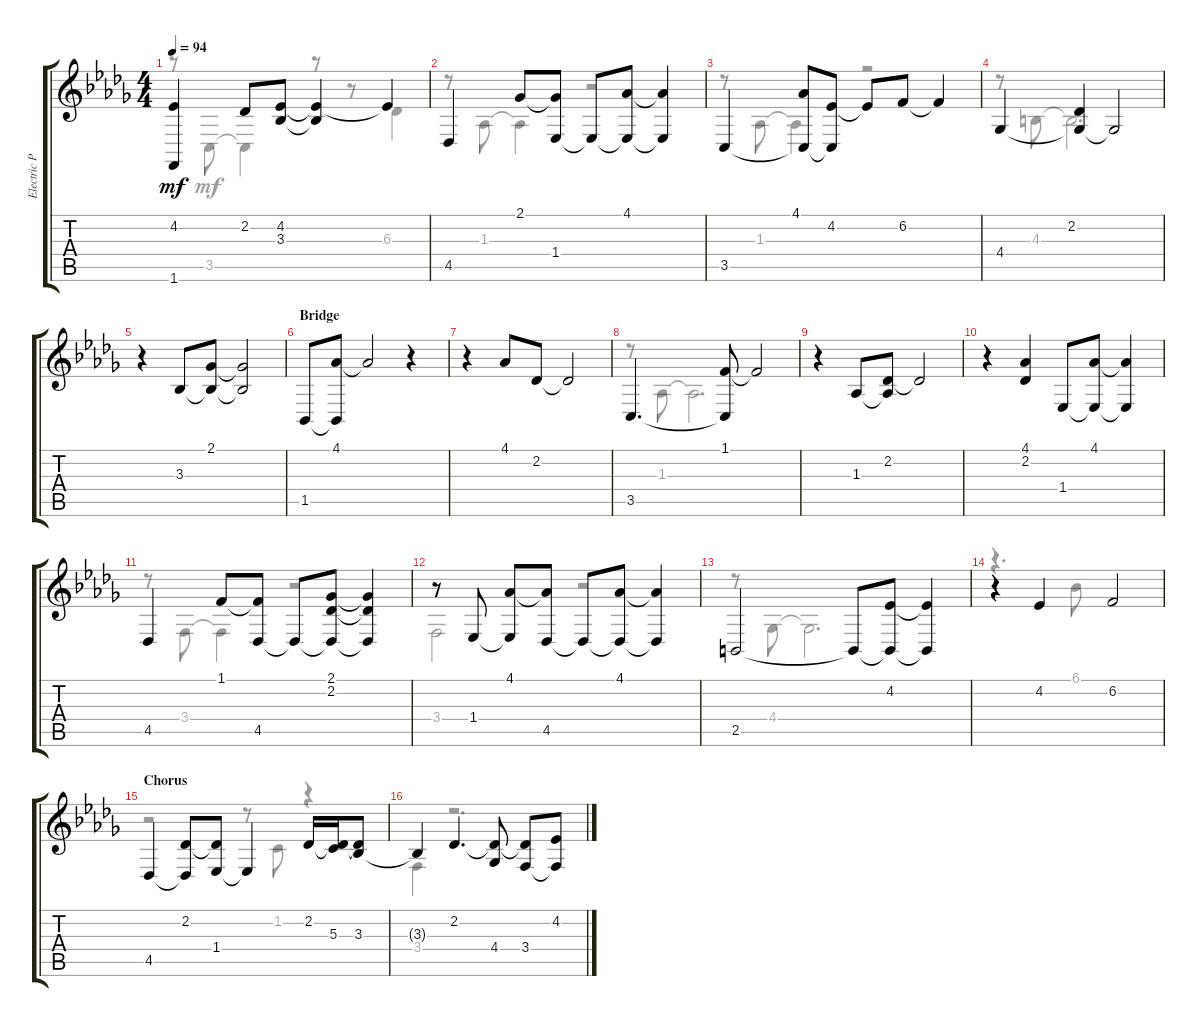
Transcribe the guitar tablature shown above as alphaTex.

\track ("Electric Piano" "Electric P") {instrument electricpiano1}
\staff {score tabs}
\tuning (E4 B3 G3 D3 A2 E2) {hide}
\voice
\ts (4 4)
\tempo 94
\clef g2
\ks bbminor
(4.2{t} 1.6).4{dy mf} 2.2.8 (4.2 3.3).8 (4.2{t} 3.3{t}).4 4.2{t}.4 |
4.5.4 2.1.8 (2.1{t} 1.4).8 1.4{t}.8 (4.1 1.4{t}).8 (4.1{t} 1.4{t}).4 |
3.5.4 (4.1 3.5{t}).8 (4.2 3.5{t}).8 4.2{t}.8 6.2.8 6.2{t}.4 |
4.4.4 (2.2 4.4{t}).4 4.4{t}.2 |
r.4 3.3.8 (2.1 3.3{t}).8 (2.1{t} 3.3{t}).2 |
\section ("" "Bridge")
1.5.8 (4.1 1.5{t}).8 4.1{t}.2 r.4 |
r.4 4.1.8 2.2.8 2.2{t}.2 |
3.5.4{d} (1.1 3.5{t}).8 1.1{t}.2 |
r.4 1.3.8 (2.2 1.3{t}).8 2.2{t}.2 |
r.4 (4.1 2.2).4 1.4.8 (4.1 1.4{t}).8 (4.1{t} 1.4{t}).4 |
4.5.4 1.1.8 (1.1{t} 4.5).8 4.5{t}.8 (2.1 2.2 4.5{t}).8 (2.1{t} 2.2{t} 4.5{t}).4 |
r.8 1.4.8 (4.1 1.4{t}).8 (4.1{t} 4.5).8 4.5{t}.8 (4.1 4.5{t}).8 (4.1{t} 4.5{t}).4 |
2.5.2 2.5{t}.8 (4.2 2.5{t}).8 (4.2{t} 2.5{t}).4 |
r.4 4.2.4 6.2.2 |
\section ("" "Chorus")
4.5.4 (2.2 4.5{t}).8 (2.2{t} 1.4).8 1.4{t}.4 2.2.16 (2.2{t} 5.3).16 (2.2{t} 3.3).8 |
3.3{t}.4 2.2.4{d} (2.2{t} 4.4).8 (2.2{t} 3.4).8 (4.2 3.4{t}).8
\voice
\clef g2
\ottava regular
\simile none
\ks bbminor
r.8{dy mf} 3.5.8 3.5{t}.4 r.8 r.8 6.3.4 |
r.8 1.3.8 1.3{t}.4 r.2 |
r.8 1.3.8 1.3{t}.4 r.2 |
r.8 4.3.8 4.3{t}.2{d} |
|
|
|
r.8 1.3.8 1.3{t}.2{d} |
|
|
r.8 3.4.8 3.4{t}.4 r.2 |
3.4.2 r.2 |
r.8 4.4.8 4.4{t}.2{d} |
r.4{d} 6.1.8 |
r.2 r.8 1.2.8 r.4 |
3.4.4 r.2{d}
